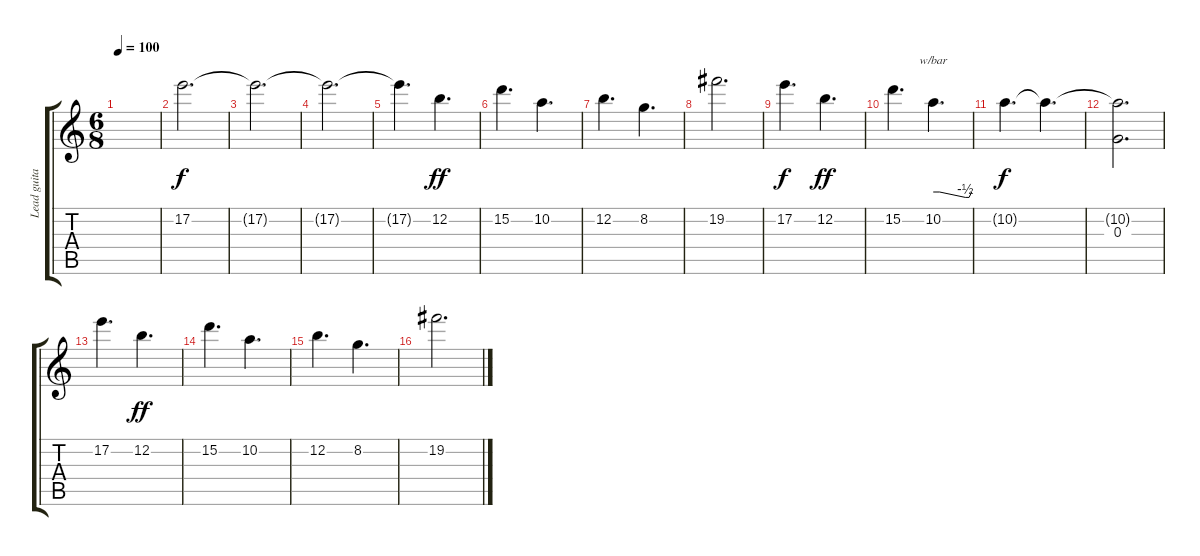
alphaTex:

\track ("Lead guitar" "Lead guita") {instrument overdrivenguitar}
\staff {score tabs}
\tuning (E4 B3 G3 D3 A2 E2) {hide}
\ts (6 8)
\tempo 100
\clef g2
\ks c
|
17.2{t}.2{d} |
17.2{t}.2{d} |
17.2{t}.2{d} |
17.2{t}.4{d} 12.2.4{d dy ff} |
15.2.4{d} 10.2.4{d} |
12.2.4{d} 8.2.4{d} |
19.2.2{d} |
17.2.4{d dy f} 12.2.4{d dy ff} |
15.2.4{d} 10.2.4{d tbe (custom default 0 0 10 0 50 -2 56 -2 60 0)} |
10.2{t}.4{d dy f} 10.2{t}.4{d} |
(10.2{t} 0.3).2{d} |
17.2.4{d} 12.2.4{d dy ff} |
15.2.4{d} 10.2.4{d} |
12.2.4{d} 8.2.4{d} |
19.2.2{d}
